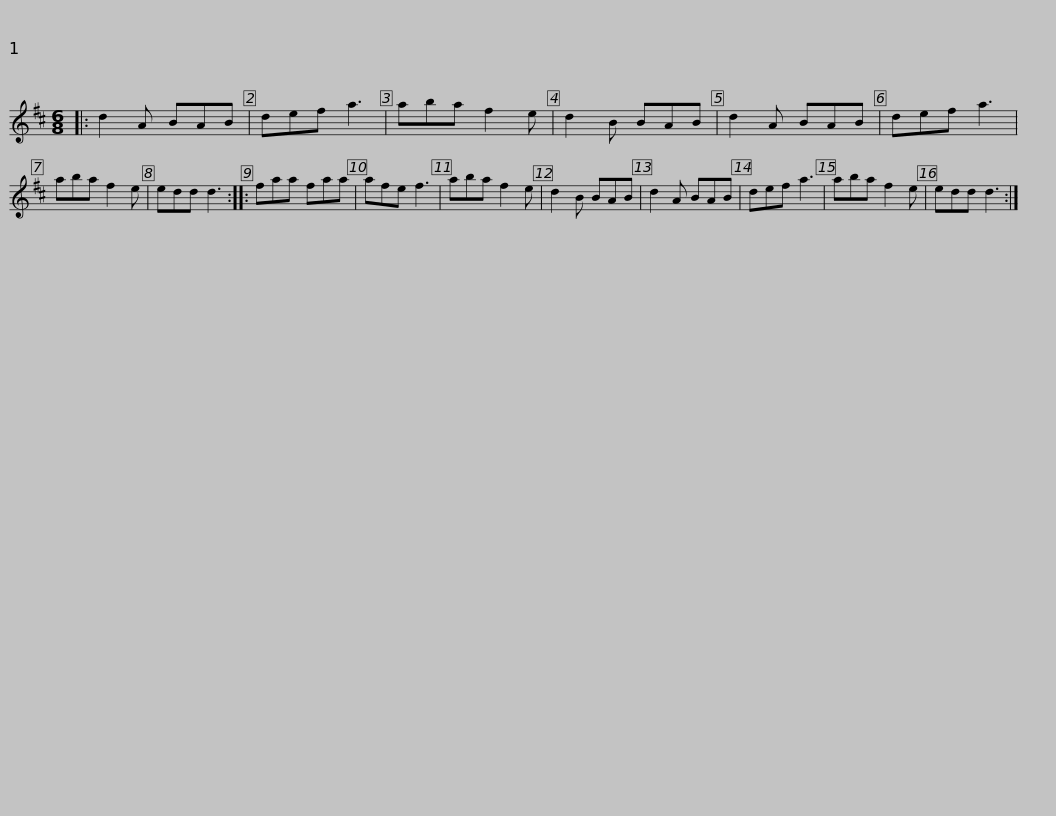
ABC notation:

X:1
L:1/8
M:6/8
I:linebreak $
K:D
V:1 treble
V:1
|: d2 A BAB | def a3 | aba f2 e | d2 B BAB | d2 A BAB | %5
 def a3 | aba f2 e | edd d3 ::$ faa faa | afe f3 | %10
 aba f2 e | d2 B BAB | d2 A BAB | def a3 | aba f2 e | %15
 edd d3 :| %16
